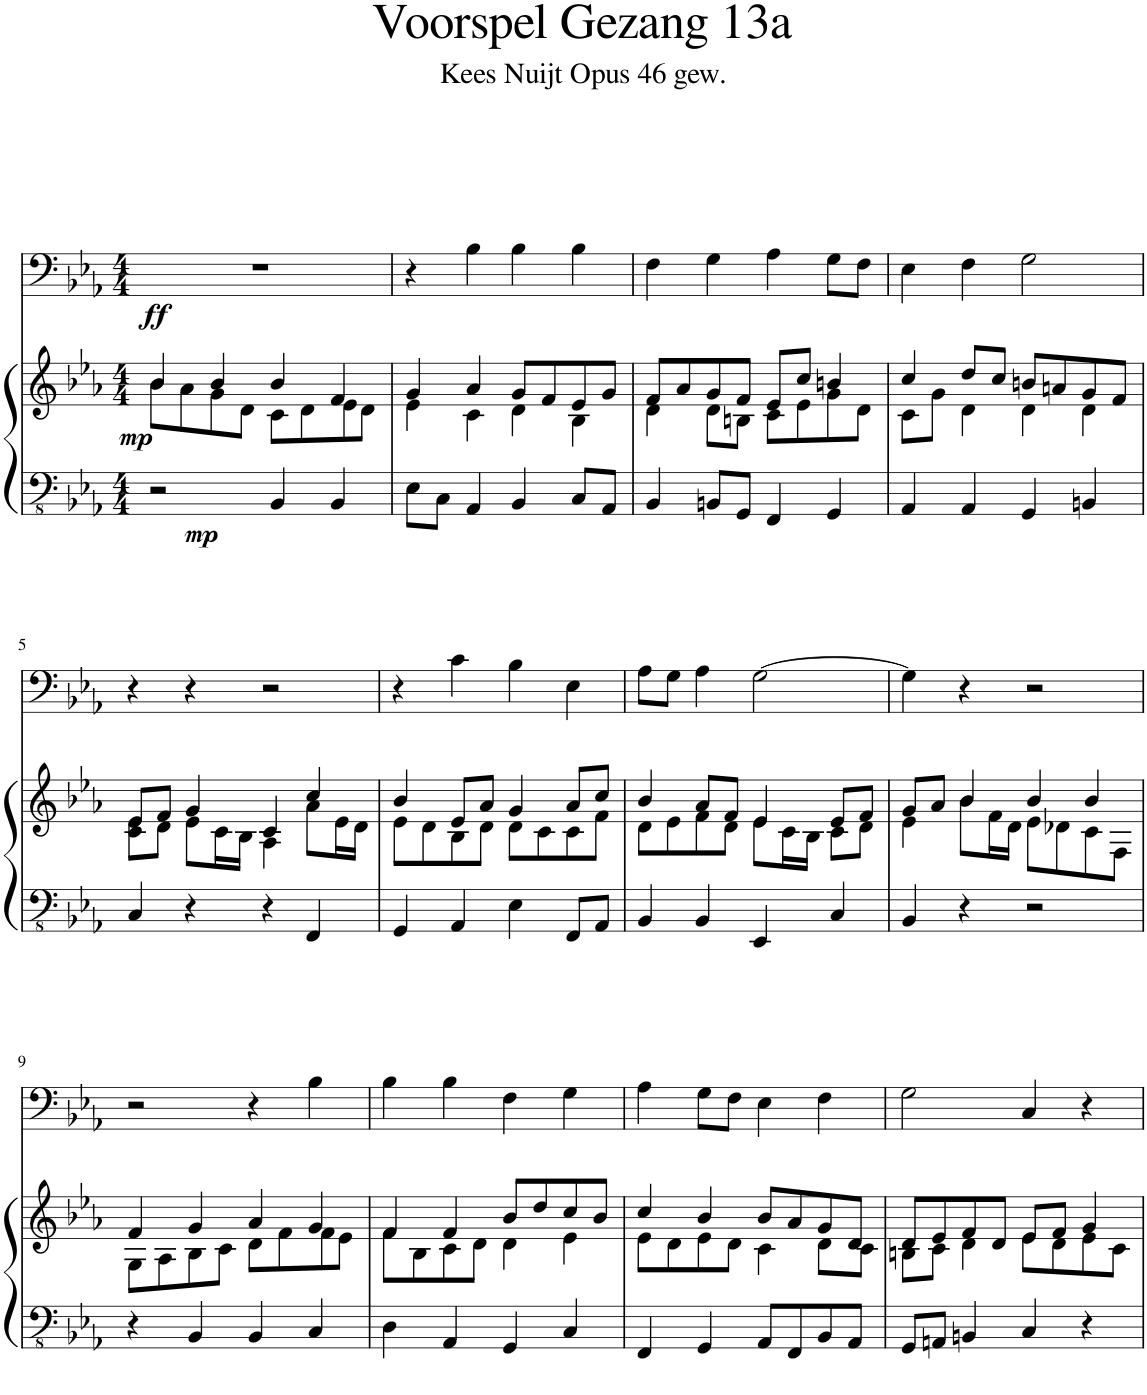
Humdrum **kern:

**kern	**kern	**kern	**dynam
*part1	*part1	*part1	*part1
*staff3	*staff2	*staff1	*staff1/2/3
*I"Pijporgel	*	*	*
*clefFv4	*clefG2	*clefF4	*
*k[b-e-a-]	*k[b-e-a-]	*k[b-e-a-]	*
*M4/4	*M4/4	*M4/4	*
=1	=1	=1	=1
*	*^	*	*
!	!	!	!	!LO:DY:b=3
!	!	!	!	!LO:DY:n=1:b=2
!	!	!	!	!LO:DY:n=2:b
2r	4b-/	8b-\L	1r	mp mp ff
.	.	8a-\	.	.
.	4b-/	8g\	.	.
.	.	8d\J	.	.
4BBB-/	4b-/	8c\L	.	.
.	.	8d\	.	.
4BBB-/	4f/	8e-\	.	.
.	.	8d\J	.	.
=2	=2	=2	=2	=2
8EE-\L	4g/	4e-\	4r	.
8CC\J	.	.	.	.
4AAA-/	4a-/	4c\	4B-\	.
4BBB-/	8g/L	4d\	4B-\	.
.	8f/	.	.	.
8CC/L	8e-/	4B-\	4B-\	.
8AAA-/J	8g/J	.	.	.
=3	=3	=3	=3	=3
4BBB-/	8f/L	4d\	4F\	.
.	8a-/	.	.	.
8BBBn/L	8g/	8d\L	4G\	.
8GGG/J	8f/J	8Bn\J	.	.
4FFF/	8e-/L	8c\L	4A-\	.
.	8cc/J	8e-\	.	.
4GGG/	4bn/	8g\	8G\L	.
.	.	8d\J	8F\J	.
=4	=4	=4	=4	=4
4AAA-/	4cc/	8c\L	4E-\	.
.	.	8g\J	.	.
4AAA-/	8dd/L	4d\	4F\	.
.	8cc/J	.	.	.
4GGG/	8bn/L	4d\	2G\	.
.	8an/	.	.	.
4BBBn/	8g/	4d\	.	.
.	8f/J	.	.	.
!!LO:LB:g=z
=5	=5	=5	=5	=5
4CC/	8e-/L	8c\ 8e-\L	4r	.
.	8f/J	8d\J	.	.
4r	4g/	8e-\L	4r	.
.	.	16c\L	.	.
.	.	16B-\JJ	.	.
4r	4c/	4A-\	2r	.
4FFF/	4cc/	8a-\L	.	.
.	.	16e-\L	.	.
.	.	16d\JJ	.	.
=6	=6	=6	=6	=6
4GGG/	4b-/	8e-\L	4r	.
.	.	8d\	.	.
4AAA-/	8e-/L	8B-\	4c\	.
.	8a-/J	8d\J	.	.
4EE-\	4g/	8d\L	4B-\	.
.	.	8c\	.	.
8FFF/L	8a-/L	8c\	4E-\	.
8AAA-/J	8cc/J	8f\J	.	.
=7	=7	=7	=7	=7
4BBB-/	4b-/	8d\L	8A-\L	.
.	.	8e-\	8G\J	.
4BBB-/	8a-/L	8f\	4A-\	.
.	8f/J	8d\J	.	.
4EEE-/	4e-/	8e-\L	[2G\	.
.	.	16c\L	.	.
.	.	16B-\JJ	.	.
4CC/	8e-/L	8c\L	.	.
.	8f/J	8d\J	.	.
=8	=8	=8	=8	=8
4BBB-/	8g/L	4e-\	4G\]	.
.	8a-/J	.	.	.
4r	4b-/	8b-\L	4r	.
.	.	16f\L	.	.
.	.	16d\JJ	.	.
2r	4b-/	8e-\L	2r	.
.	.	8d-X\	.	.
.	4b-/	8c\	.	.
.	.	8F\J	.	.
!!LO:LB:g=z
=9	=9	=9	=9	=9
4r	4f/	8G\L	2r	.
.	.	8A-\	.	.
4BBB-/	4g/	8B-\	.	.
.	.	8c\J	.	.
4BBB-/	4a-/	8d\L	4r	.
.	.	8f\	.	.
4CC/	4g/	8f\	4B-\	.
.	.	8e-\J	.	.
=10	=10	=10	=10	=10
4DD\	4f/	8f\L	4B-\	.
.	.	8B-\	.	.
4AAA-/	4f/	8c\	4B-\	.
.	.	8d\J	.	.
4GGG/	8b-/L	4d\	4F\	.
.	8dd/	.	.	.
4CC/	8cc/	4e-\	4G\	.
.	8b-/J	.	.	.
=11	=11	=11	=11	=11
4FFF/	4cc/	8e-\L	4A-\	.
.	.	8d\	.	.
4GGG/	4b-/	8e-\	8G\L	.
.	.	8d\J	8F\J	.
8AAA-/L	8b-/L	4c\	4E-\	.
8FFF/	8a-/	.	.	.
8BBB-/	8g/	8d\L	4F\	.
8AAA-/J	8d/J	8c\J	.	.
=12	=12	=12	=12	=12
8GGG/L	8d/L	8Bn\L	2G\	.
8AAAn/J	8e-/	8c\J	.	.
4BBBn/	8f/	4d\	.	.
.	8d/J	.	.	.
4CC/	8e-/L	8e-\L	4C/	.
.	8f/J	8d\	.	.
4r	4g/	8e-\	4r	.
.	.	8c\J	.	.
*	*v	*v	*	*
=	=	=	=
*-	*-	*-	*-
